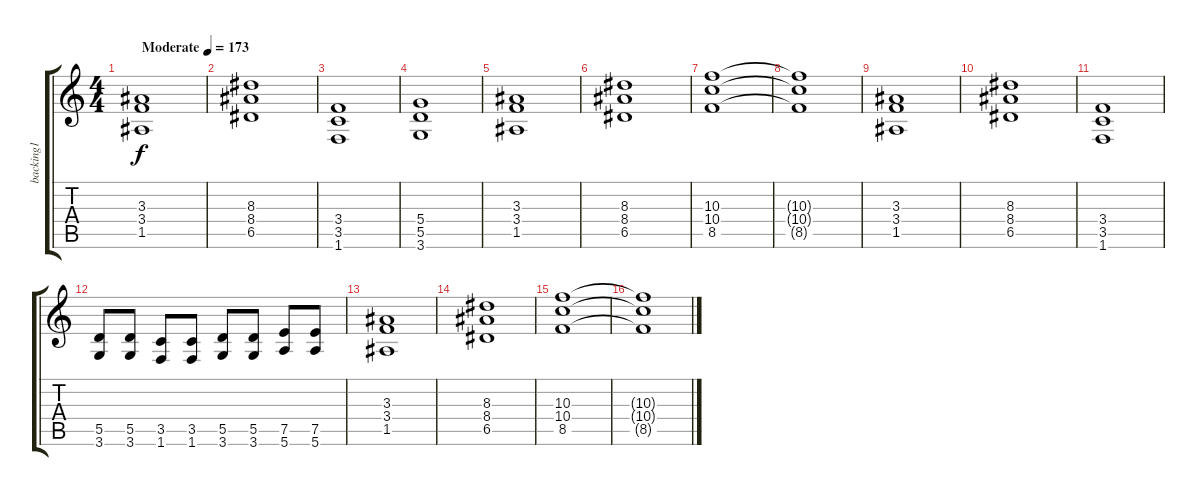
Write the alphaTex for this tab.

\track ("backing1" "backing1") {instrument overdrivenguitar}
\staff {score tabs}
\tuning (E4 B3 G3 D3 A2 E2) {hide}
\ts (4 4)
\tempo (173 "Moderate")
\clef g2
\ks c
(3.3 3.4 1.5).1{dy f instrument overdrivenguitar} |
(8.3 8.4 6.5).1 |
(3.4 3.5 1.6).1 |
(5.4 5.5 3.6).1 |
(3.3 3.4 1.5).1 |
(8.3 8.4 6.5).1 |
(10.3 10.4 8.5).1 |
(10.3{t} 10.4{t} 8.5{t}).1 |
(3.3 3.4 1.5).1 |
(8.3 8.4 6.5).1 |
(3.4 3.5 1.6).1 |
(5.5 3.6).8 (5.5 3.6).8 (3.5 1.6).8 (3.5 1.6).8 (5.5 3.6).8 (5.5 3.6).8 (7.5 5.6).8 (7.5 5.6).8 |
(3.3 3.4 1.5).1 |
(8.3 8.4 6.5).1 |
(10.3 10.4 8.5).1 |
(10.3{t} 10.4{t} 8.5{t}).1
